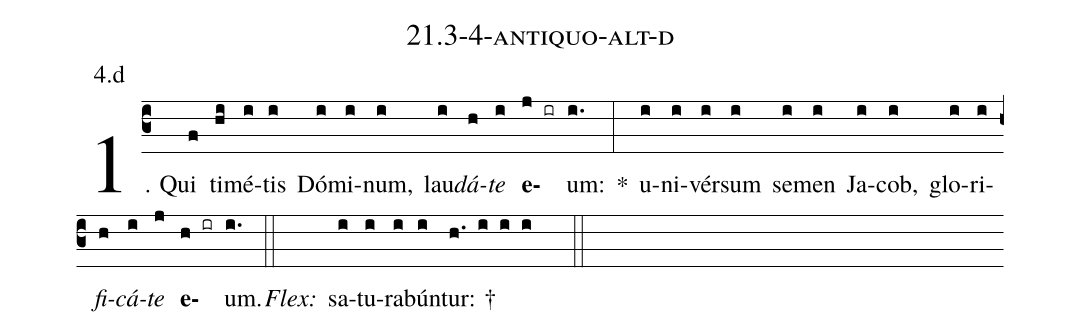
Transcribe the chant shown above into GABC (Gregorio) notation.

name: 21.3-4-antiquo-alt-d;
annotation: 4.d;
%%
(c3)1. Qui(f) ti(hi)mé(i)tis(i) Dó(i)mi(i)num,(i) lau(i)<i>dá</i>(h)<i>te</i>(i) <b>e</b>(j ir)um:(i.) *(:) u(i)ni(i)vér(i)sum(i) se(i)men(i) Ja(i)cob,(i) glo(i)ri(i)<i>fi</i>(h)<i>cá</i>(i)<i>te</i>(j) <b>e</b>(h ir)um.(i.) (::)
<i>Flex:</i>()  sa(i)tu(i)ra(i)bún(i)tur: †(h. i i i  ::)

%E(i) u(h) o(i) u(j) a(h) e.(i.) (::)
